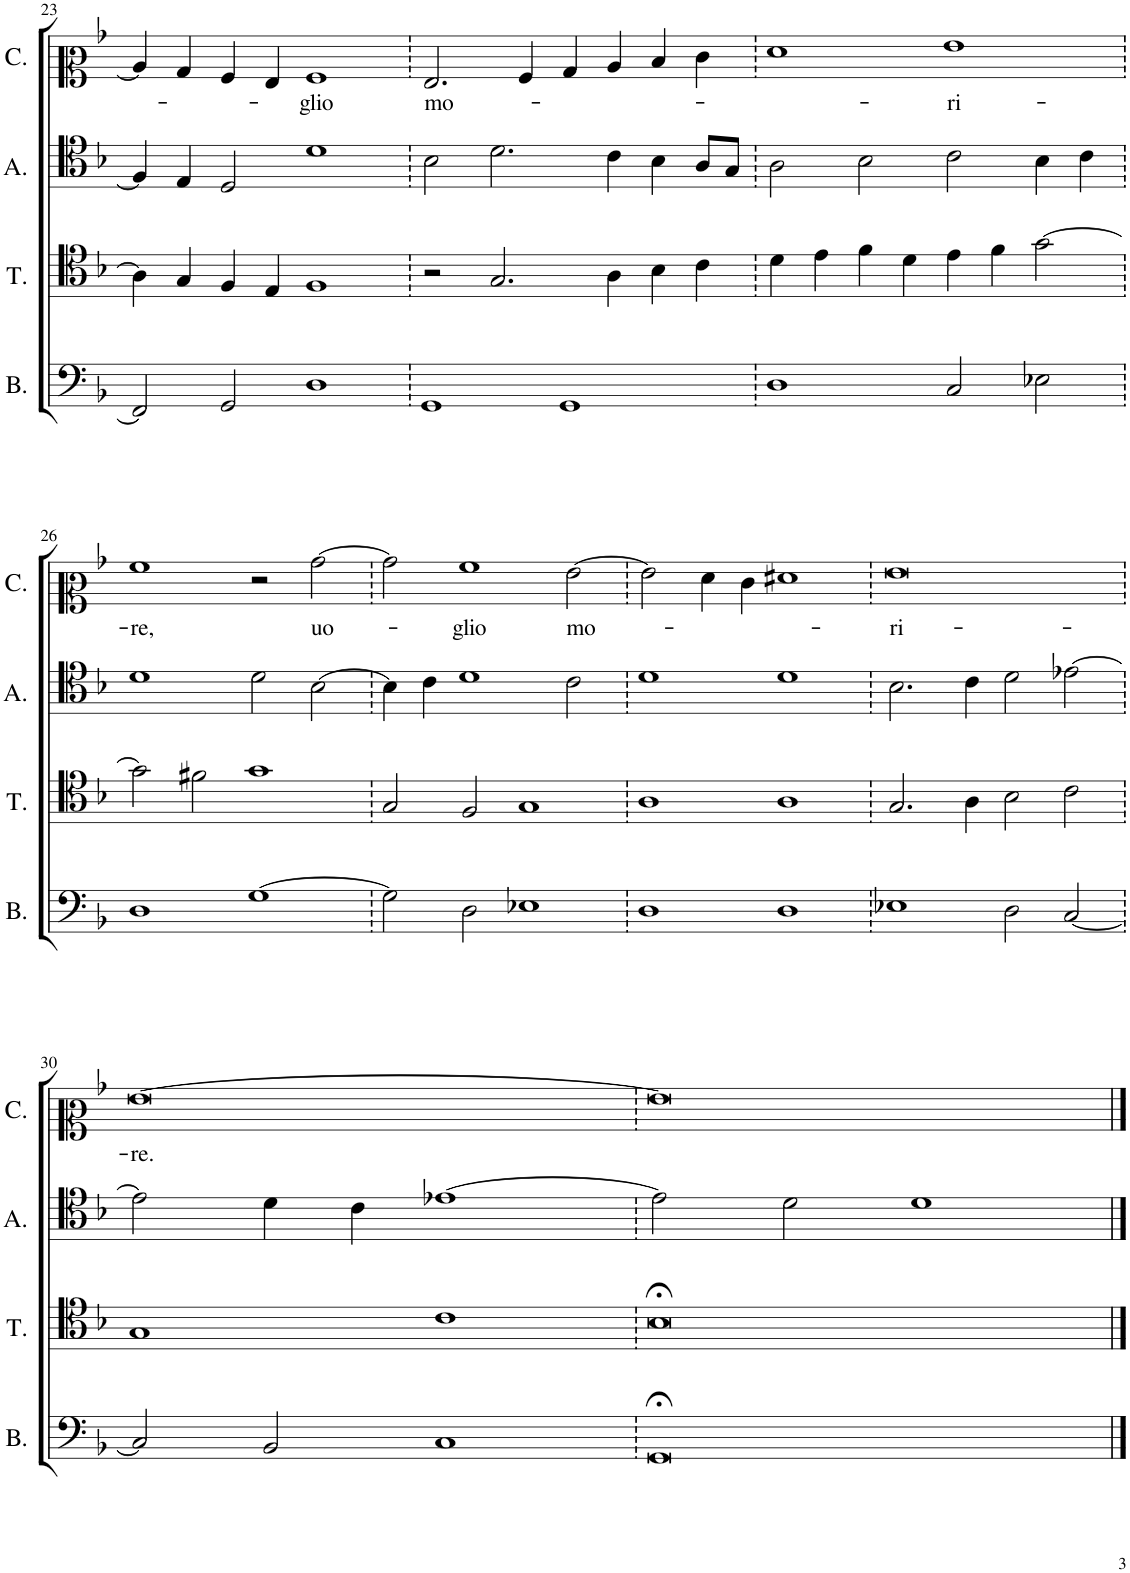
**kern	**kern	**kern	**kern	**text
*part4	*part3	*part2	*part1	*part1
*staff4	*staff3	*staff2	*staff1	*staff1
*I"Bassus	*I"Tenor	*I"Altus	*I"Cantus	*
*I'B.	*I'T.	*I'A.	*I'C.	*
!!LO:PB:g=z
*clefF4	*clefC4	*clefC4	*clefC2	*
*k[b-]	*k[b-]	*k[b-]	*k[b-]	*
*M8/4	*M8/4	*M8/4	*M8/4	*
=23	=23	=23	=23	=23
2FF/]	4A\]	4F/]	4c/]	.
.	4G/	4E/	4B-/	.
2GG/	4F/	2D/	4A/	.
.	4E/	.	4G/	.
!	!	!	!	!LO:LY:b
1D	1F	1d	1A	-glio
=24	=24	=24	=24	=24
!	!	!	!	!LO:LY:b
1GG	2r	2B-\	2.G/	mo-
.	2.G/	2.d\	.	.
.	.	.	4A/	.
1GG	.	.	4B-/	.
.	4A\	4c\	4c/	.
.	4B-\	4B-\	4d/	.
.	4c\	8A/L	4e\	.
.	.	8G/J	.	.
=25	=25	=25	=25	=25
1D	4d\	2A\	1f	.
.	4e\	.	.	.
.	4f\	2B-\	.	.
.	4d\	.	.	.
!	!	!	!	!LO:LY:b
2C/	4e\	2c\	1g	-ri-
.	4f\	.	.	.
2E-X\	[2g\	4B-\	.	.
.	.	4c\	.	.
!!LO:LB:g=z
=26	=26	=26	=26	=26
!	!	!	!	!LO:LY:b
1D	2g\]	1d	1a	-re,
.	2f#X\	.	.	.
[1G	1g	2d\	2r	.
!	!	!	!	!LO:LY:b
.	.	[2B-\	[2b-\	uo-
=27	=27	=27	=27	=27
2G\]	2G/	4B-\]	2b-\]	.
.	.	4c\	.	.
!	!	!	!	!LO:LY:b
2D\	2F/	1d	1a	-glio
1E-X	1G	.	.	.
!	!	!	!	!LO:LY:b
.	.	2c\	[2g\	mo-
=28	=28	=28	=28	=28
1D	1A	1d	2g\]	.
.	.	.	4f\	.
.	.	.	4e\	.
1D	1A	1d	1f#X	.
=29	=29	=29	=29	=29
!	!	!	!	!LO:LY:b
1E-X	2.G/	2.B-\	0g	-ri-
.	4A\	4c\	.	.
2D\	2B-\	2d\	.	.
[2C/	2c\	[2e-X\	.	.
!!LO:LB:g=z
=30	=30	=30	=30	=30
!	!	!	!	!LO:LY:b
2C/]	1G	2e-\]	[0g	-re.
2BB-/	.	4d\	.	.
.	.	4c\	.	.
1C	1c	[1e-X	.	.
=31	=31	=31	=31	=31
0GG;<	0B-;<	2e-\]	0g]	.
.	.	2d\	.	.
.	.	1d	.	.
==	==	==	==	==
*-	*-	*-	*-	*-
